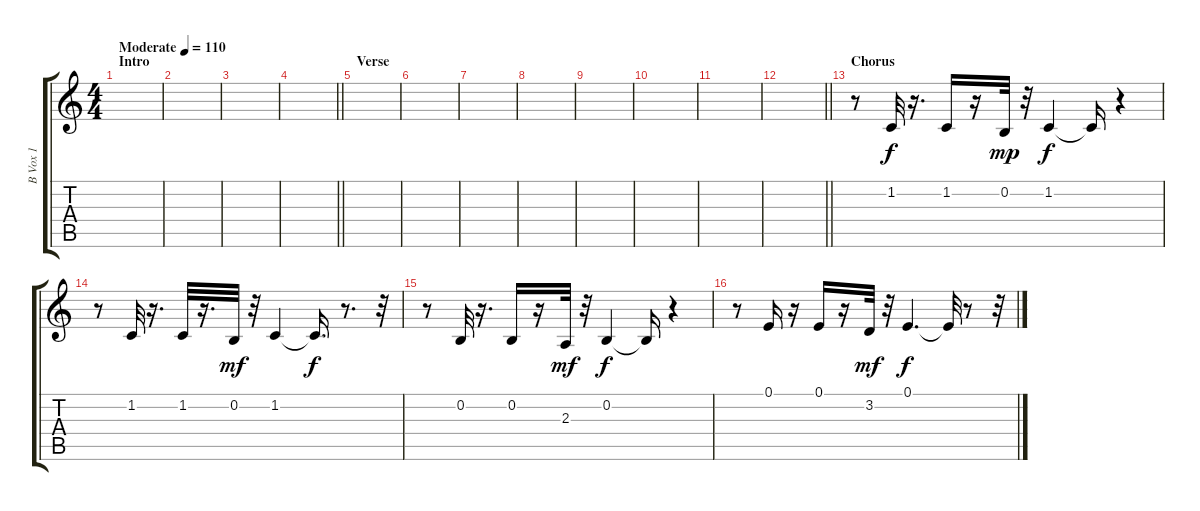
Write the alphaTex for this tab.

\track ("B Vox 1" "B Vox 1") {instrument altosax}
\staff {score tabs}
\tuning (E4 B3 G3 D3 A2 E2) {hide}
\ts (4 4)
\section ("" "Intro")
\tempo (110 "Moderate")
\clef g2
\ks c
|
|
|
\barLineRight lightlight
|
\section ("" "Verse")
|
|
|
|
|
|
|
\barLineRight lightlight
|
\section ("" "Chorus")
r.8 1.2.32 r.16{d} 1.2.16 r.16 0.2.32{dy mp} r.32 1.2.4{dy f} 1.2{t}.16 r.4 |
r.8 1.2.32 r.16{d} 1.2.32 r.16{d} 0.2.32{dy mf} r.32 1.2.4 1.2{t}.16{d dy f} r.8{d} r.32 |
r.8 0.2.32 r.16{d} 0.2.16 r.16 2.3.32{dy mf} r.32 0.2.4{dy f} 0.2{t}.16 r.4 |
r.8 0.1.16 r.16 0.1.16 r.16 3.2.32{dy mf} r.32 0.1.4{d dy f} 0.1{t}.32 r.8 r.32
